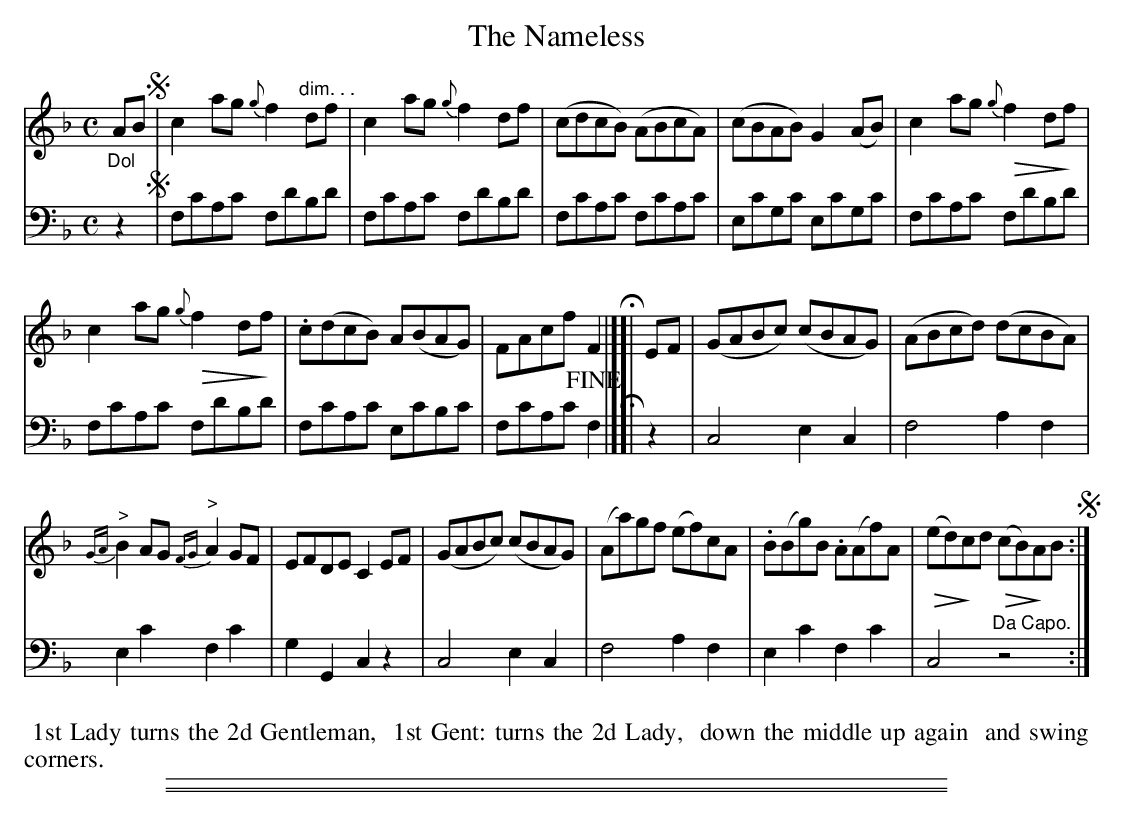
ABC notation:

X:1
T: The Nameless
U: Q=!diminuendo(!
U: q=!diminuendo)!
M: C
L: 1/8
K: F
V: 1 staves=2
"_Dol"AB !segno!|\
c2ag {g}f2"dim. . ."df | c2ag {g}f2df |\
(cdcB) (ABcA) | (cBAB) G2(AB) |\
c2ag Q{g}f2dqf |
c2ag Q{g}f2dqf |\
.c(dcB) A(BAG) | FAcf F2 H|][| EF |\
(GABc) (cBAG) | (ABcd) (dcBA) |
"^>"{GA}B2AG "^>"{FG}A2GF | EFDE C2EF |\
(GABc) (cBAG) | (Aa)gf (ef)cA |\
.B(Bg)B .A(Af)A | Q(ed)qcd Q(cB)qAB !segno!:|
V: 2 clef=bass middle=D
z2 !segno!|\
FcAc FdBd | FcAc FdBd | FcAc FcAc | EcGc EcGc | FcAc FdBd |
FcAc FdBd | FcAc EcBc | FcAc !fine!F2 H|][| z2 | C4 E2C2 | F4 A2F2 | E2c2 F2c2 |
G2G,2 C2z2 | C4 E2C2 | F4 A2F2 | E2c2 F2c2 | C4 "^Da Capo."z4 :|
